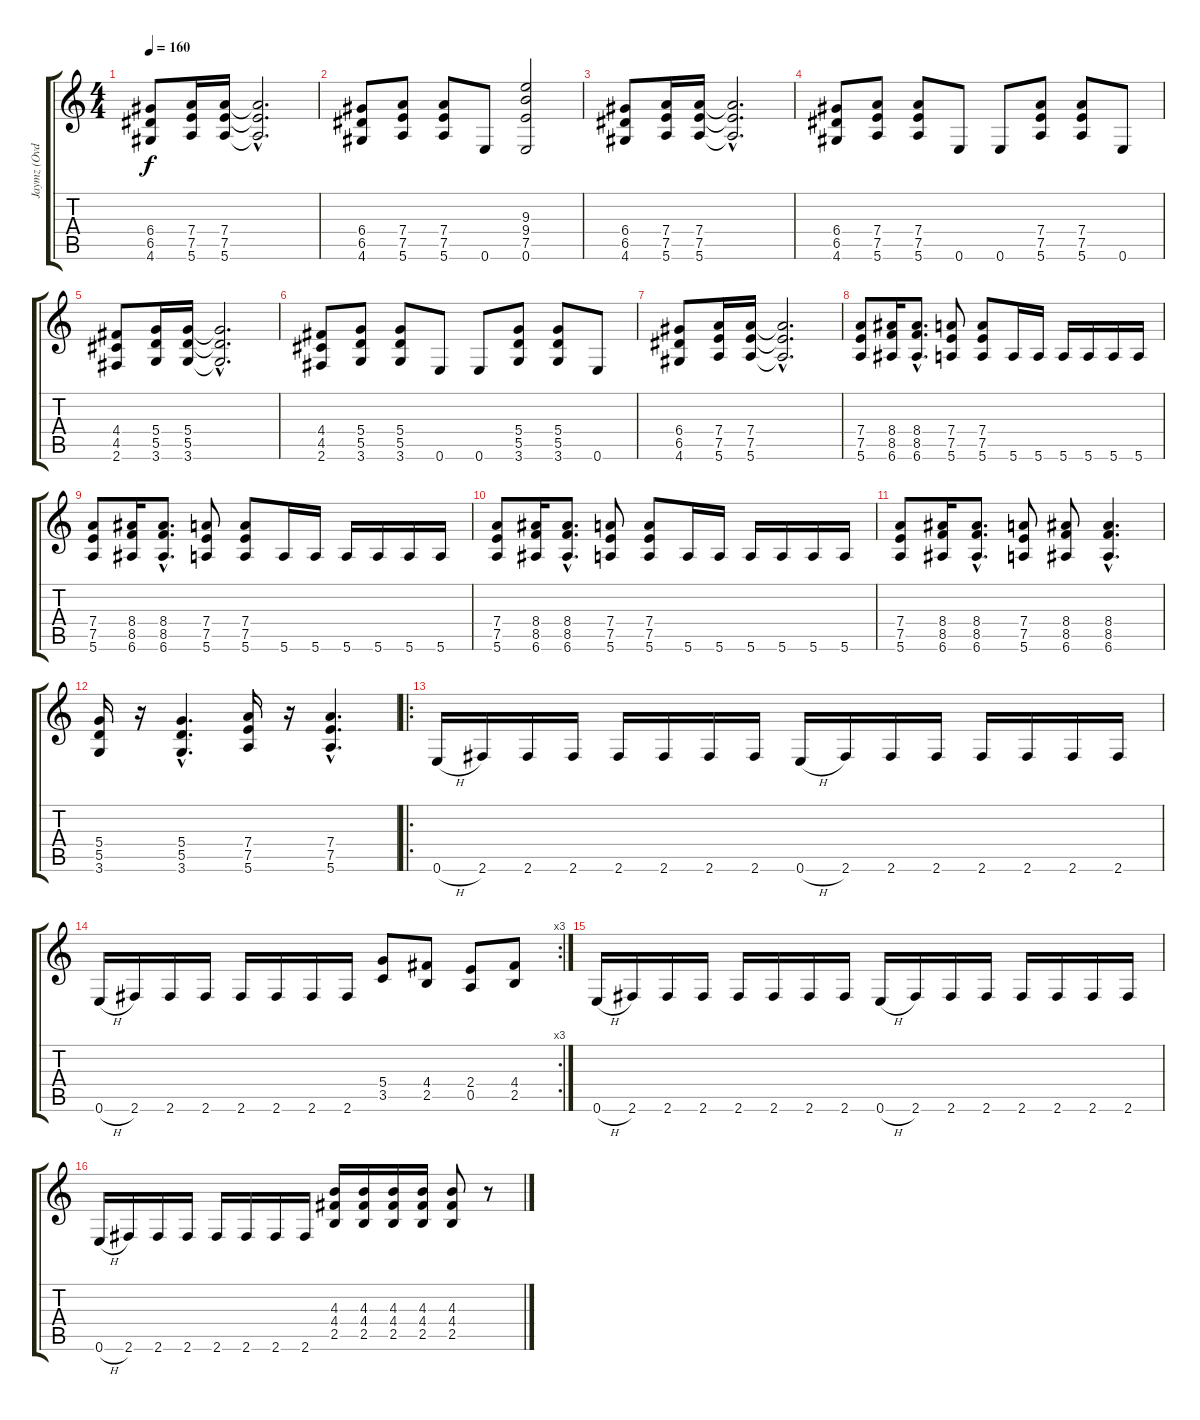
\track ("Jaymz (Ovd Gtr)" "Jaymz (Ovd") {instrument distortionguitar}
\staff {score tabs}
\tuning (E4 B3 G3 D3 A2 E2) {hide}
\ts (4 4)
\tempo 160
\clef g2
\ks c
(6.4 6.5 4.6).8{dy f} (7.4 7.5 5.6).16 (7.4 7.5 5.6).16 (7.4{hac t} 7.5{hac t} 5.6{hac t}).2{d} |
(6.4 6.5 4.6).8 (7.4 7.5 5.6).8 (7.4 7.5 5.6).8 0.6.8 (9.3 9.4 7.5 0.6).2 |
(6.4 6.5 4.6).8 (7.4 7.5 5.6).16 (7.4 7.5 5.6).16 (7.4{hac t} 7.5{hac t} 5.6{hac t}).2{d} |
(6.4 6.5 4.6).8 (7.4 7.5 5.6).8 (7.4 7.5 5.6).8 0.6.8 0.6.8 (7.4 7.5 5.6).8 (7.4 7.5 5.6).8 0.6.8 |
(4.4 4.5 2.6).8 (5.4 5.5 3.6).16 (5.4 5.5 3.6).16 (5.4{hac t} 5.5{hac t} 3.6{hac t}).2{d} |
(4.4 4.5 2.6).8 (5.4 5.5 3.6).8 (5.4 5.5 3.6).8 0.6.8 0.6.8 (5.4 5.5 3.6).8 (5.4 5.5 3.6).8 0.6.8 |
(6.4 6.5 4.6).8 (7.4 7.5 5.6).16 (7.4 7.5 5.6).16 (7.4{hac t} 7.5{hac t} 5.6{hac t}).2{d} |
(7.4 7.5 5.6).8 (8.4 8.5 6.6).16 (8.4{hac} 8.5{hac} 6.6{hac}).8{d} (7.4 7.5 5.6).8 (7.4 7.5 5.6).8 5.6.16 5.6.16 5.6.16 5.6.16 5.6.16 5.6.16 |
(7.4 7.5 5.6).8 (8.4 8.5 6.6).16 (8.4{hac} 8.5{hac} 6.6{hac}).8{d} (7.4 7.5 5.6).8 (7.4 7.5 5.6).8 5.6.16 5.6.16 5.6.16 5.6.16 5.6.16 5.6.16 |
(7.4 7.5 5.6).8 (8.4 8.5 6.6).16 (8.4{hac} 8.5{hac} 6.6{hac}).8{d} (7.4 7.5 5.6).8 (7.4 7.5 5.6).8 5.6.16 5.6.16 5.6.16 5.6.16 5.6.16 5.6.16 |
(7.4 7.5 5.6).8 (8.4 8.5 6.6).16 (8.4{hac} 8.5{hac} 6.6{hac}).8{d} (7.4 7.5 5.6).8 (8.4 8.5 6.6).8 (8.4{hac} 8.5{hac} 6.6{hac}).4{d} |
(5.4 5.5 3.6).16 r.16 (5.4{hac} 5.5{hac} 3.6{hac}).4{d} (7.4 7.5 5.6).16 r.16 (7.4{hac} 7.5{hac} 5.6{hac}).4{d} |
\ro
0.6{h}.16 2.6.16 2.6.16 2.6.16 2.6.16 2.6.16 2.6.16 2.6.16 0.6{h}.16 2.6.16 2.6.16 2.6.16 2.6.16 2.6.16 2.6.16 2.6.16 |
\rc 3
0.6{h}.16 2.6.16 2.6.16 2.6.16 2.6.16 2.6.16 2.6.16 2.6.16 (5.4 3.5).8 (4.4 2.5).8 (2.4 0.5).8 (4.4 2.5).8 |
0.6{h}.16 2.6.16 2.6.16 2.6.16 2.6.16 2.6.16 2.6.16 2.6.16 0.6{h}.16 2.6.16 2.6.16 2.6.16 2.6.16 2.6.16 2.6.16 2.6.16 |
0.6{h}.16 2.6.16 2.6.16 2.6.16 2.6.16 2.6.16 2.6.16 2.6.16 (4.3 4.4 2.5).16 (4.3 4.4 2.5).16 (4.3 4.4 2.5).16 (4.3 4.4 2.5).16 (4.3 4.4 2.5).8 r.8
